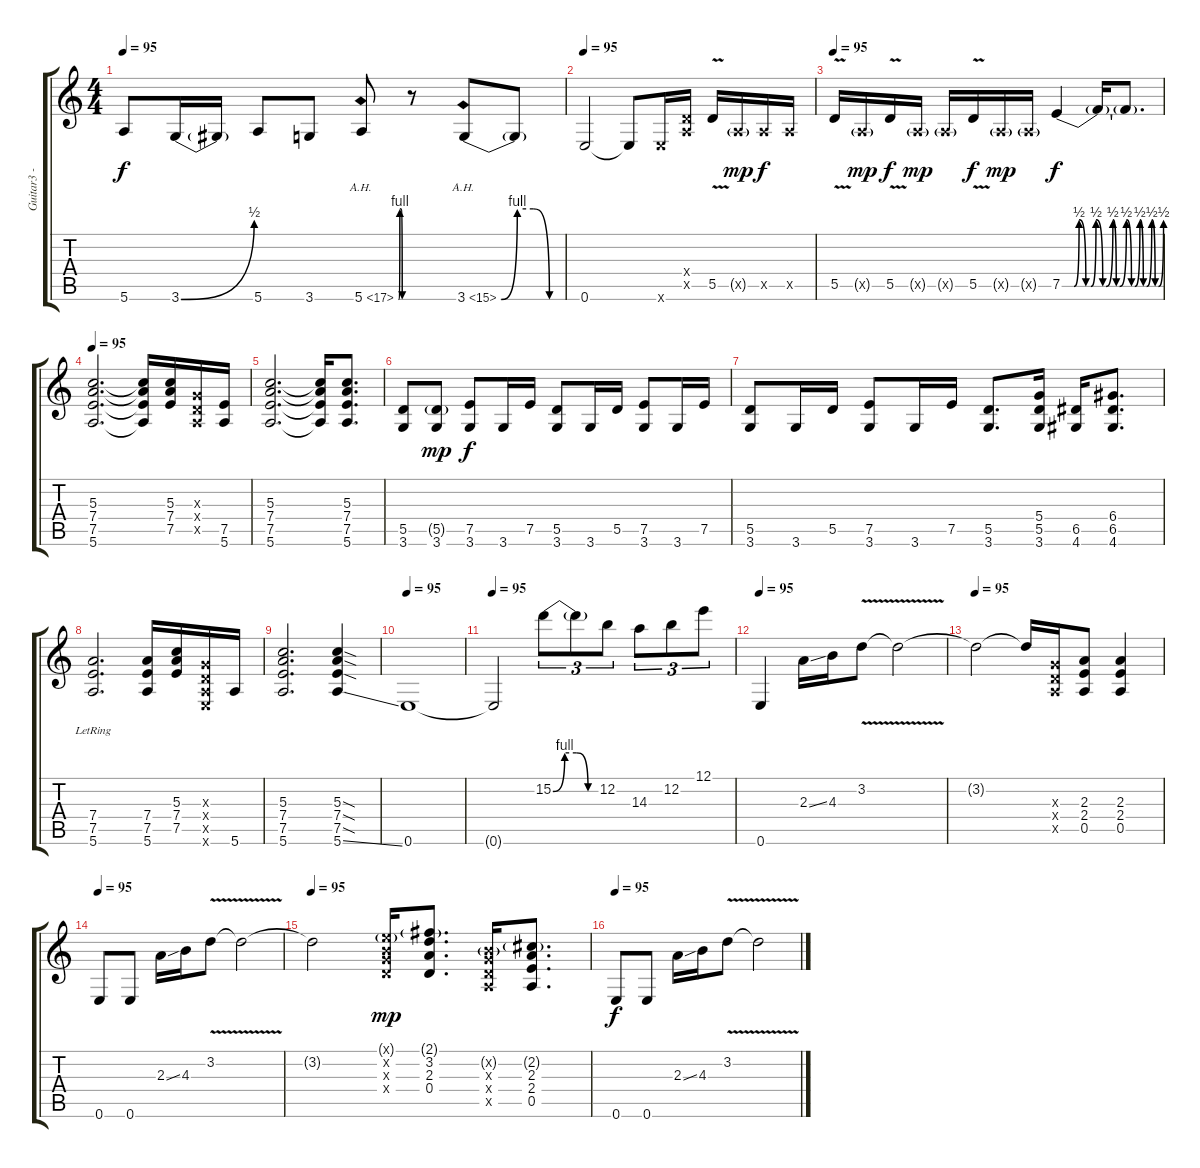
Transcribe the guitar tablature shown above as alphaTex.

\track ("Guitar3 - David Gilmour (main)" "Guitar3 - ") {instrument overdrivenguitar}
\staff {score tabs}
\tuning (E4 B3 G3 D3 A2 E2) {hide}
\ts (4 4)
\tempo 95
\clef g2
\ks c
5.6.8{dy f} 3.6{be (bend 0 0 60 2)}.16 3.6{t}.16 5.6.8 3.6.8 5.6{be (custom 0 0 15 4 30 4 45 0 60 0) ah 12}.8 r.8 3.6{be (custom 0 0 15 4 30 4 45 0 60 0) ah 12}.8 3.6{t}.8 |
\tempo 95
0.6.2 0.6{t}.8 0.6{x}.16 (0.4{x} 0.5{x}).16 5.5{v}.16 0.5{g x}.16{dy mp} 0.5{x}.16{dy f} 0.5{x}.16 |
\tempo 95
5.5{v}.16 0.5{g x}.16{dy mp} 5.5{v}.16{dy f} 0.5{g x}.16{dy mp} 0.5{g x}.16 5.5{v}.16{dy f} 0.5{g x}.16{dy mp} 0.5{g x}.16 7.5{be (custom 0 0 7 0 10 2 14 0 17 0 20 2 24 0 26 0 30 2 32 0 34 0 38 2 41 0 43 0 46 2 48 0 50 0 53 2 55 0 57 0 60 2)}.4{dy f} 7.5{t}.16 7.5{t}.8{d} |
\tempo 95
(5.3 7.4 7.5 5.6).2{d volume 10} (5.3{t} 7.4{t} 7.5{t} 5.6{t}).16 (5.3 7.4 7.5).16 (0.3{x} 0.4{x} 0.5{x}).16 (7.5 5.6).16 |
(5.3 7.4 7.5 5.6).2{d} (5.3{t} 7.4{t} 7.5{t} 5.6{t}).16 (5.3 7.4 7.5 5.6).8{d} |
(5.5 3.6).8 (5.5{g} 3.6).8{dy mp} (7.5 3.6).8{dy f} 3.6.16 7.5.16 (5.5 3.6).8 3.6.16 5.5.16 (7.5 3.6).8 3.6.16 7.5.16 |
(5.5 3.6).8 3.6.16 5.5.16 (7.5 3.6).8 3.6.16 7.5.16 (5.5 3.6).8{d} (5.4 5.5 3.6).16 (6.5 4.6).16 (6.4 6.5 4.6).8{d} |
(7.4 7.5{lr} 5.6).2{d} (7.4 7.5 5.6).16 (5.3 7.4 7.5).16 (0.3{x} 0.4{x} 0.5{x} 0.6{x}).16 5.6.16 |
(5.3 7.4 7.5 5.6).2{d} (5.3{sod} 7.4{sod} 7.5{sod} 5.6{ss}).4 |
\tempo 95
0.6.1 |
\tempo 95
0.6{t}.2 15.2{be (custom 0 0 15 4 30 4 45 0 60 0)}.8{tu (3 2)} 15.2{t}.8{tu (3 2)} 12.2.8{tu (3 2)} 14.3.8{tu (3 2)} 12.2.8{tu (3 2)} 12.1.8{tu (3 2)} |
\tempo 95
0.6.4 2.3{ss}.16 4.3.16 3.2{v}.8 3.2{t}.2 |
\tempo 95
3.2{t}.2 3.2{t}.16 (0.3{x} 0.4{x} 0.5{x}).16 (2.3 2.4 0.5).8 (2.3 2.4 0.5).4 |
\tempo 95
0.6.8 0.6.8 2.3{ss}.16 4.3.16 3.2{v}.8 3.2{t}.2 |
\tempo 95
3.2{t}.2 (0.1{g x} 0.2{x} 0.3{x} 0.4{x}).16{dy mp} (2.1{g} 3.2 2.3 0.4).8{d} (0.2{g x} 0.3{x} 0.4{x} 0.5{x}).16 (2.2{g} 2.3 2.4 0.5).8{d} |
\tempo 95
0.6.8{dy f} 0.6.8 2.3{ss}.16 4.3.16 3.2{v}.8 3.2{t}.2
